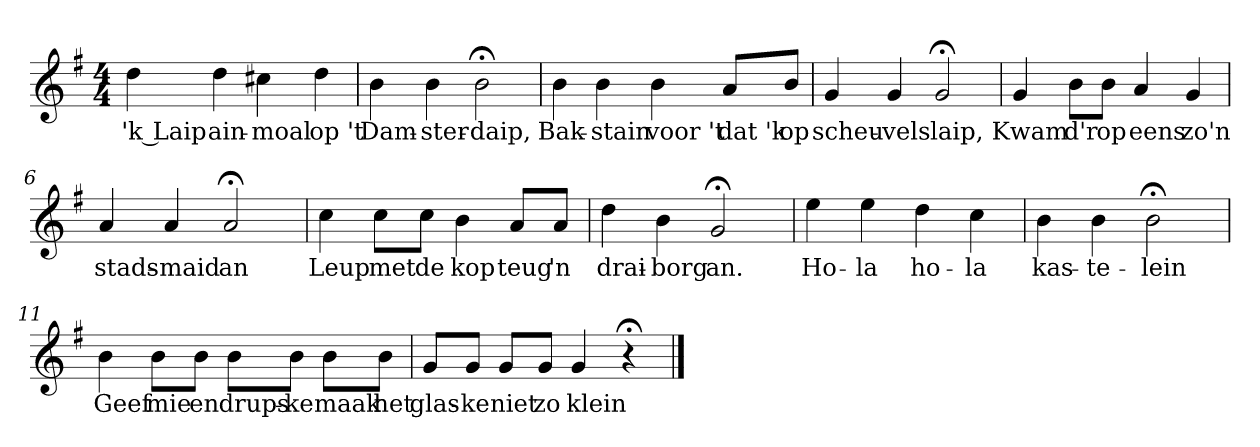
**kern	**text
*part1	*part1
*staff1	*staff1
*k[f#]	*
*G:	*
*M4/4	*
*MM120	*
=1	=1
4dd	'k Laip
4dd	ain-
4cc#X	-moal
4dd	op 't
=2	=2
4b	Dam-
4b	-ster-
2b;<	-daip,
=3	=3
4b	Bak-
4b	-stain
4b	voor 't
8aL	dat 'k
8bJ	op
=4	=4
4g	scheu-
4g	-vels
2g;<	laip,
=5	=5
4g	Kwam
8bL	d'r
8bJ	op
4a	eens
4g	zo'n
=6	=6
4a	stads-
4a	-maid
2a;<	an
=7	=7
4cc	Leup
8ccL	met
8ccJ	de
4b	kop
8aL	teug
8aJ	'n
=8	=8
4dd	drai-
4b	-borg
2g;<	an.
=9	=9
4ee	Ho-
4ee	-la
4dd	ho-
4cc	-la
=10	=10
4b	kas-
4b	-te-
2b;<	-lein
=11	=11
4b	Geef
8bL	mie
8bJ	en
8bL	drups-
8bJ	-ke
8bL	maak
8bJ	het
=12	=12
8gL	glas-
8gJ	-ke
8gL	niet
8gJ	zo
4g	klein
4r;<	.
==	==
*-	*-
